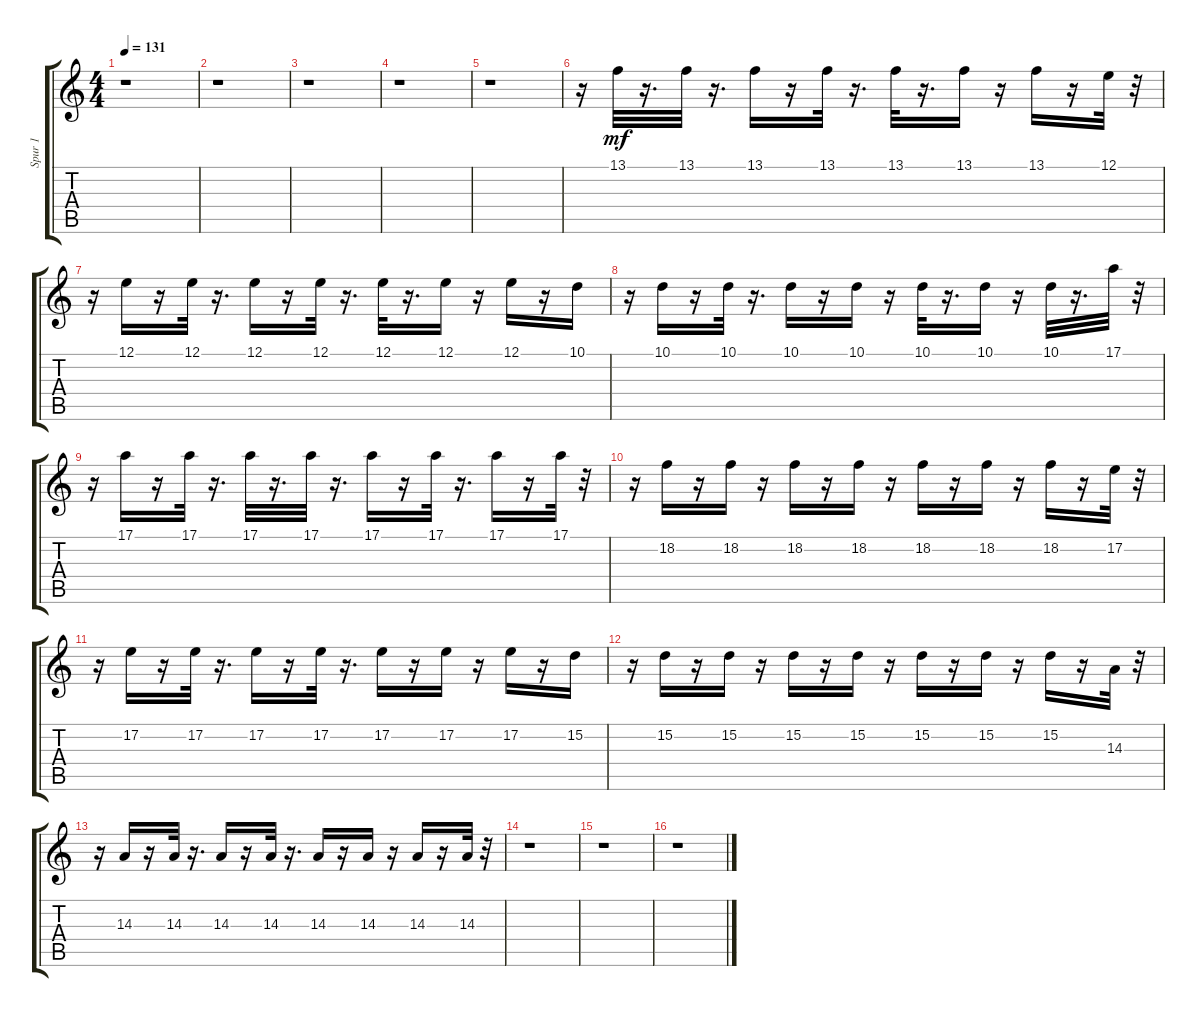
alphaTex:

\track ("Spur 1" "Spur 1") {instrument lead1square}
\staff {score tabs}
\tuning (E4 B3 G3 D3 A2 E2) {hide}
\ts (4 4)
\tempo 131
\clef g2
\ks c
r.1{dy mf} |
r.1 |
r.1 |
r.1 |
r.1 |
r.16 13.1.32 r.16{d} 13.1.32 r.16{d} 13.1.16 r.16 13.1.32 r.16{d} 13.1.32 r.16{d} 13.1.16 r.16 13.1.16 r.16 12.1.32 r.32 |
r.16 12.1.16 r.16 12.1.32 r.16{d} 12.1.16 r.16 12.1.32 r.16{d} 12.1.32 r.16{d} 12.1.16 r.16 12.1.16 r.16 10.1.16 |
r.16 10.1.16 r.16 10.1.32 r.16{d} 10.1.16 r.16 10.1.16 r.16 10.1.32 r.16{d} 10.1.16 r.16 10.1.32 r.16{d} 17.1.32 r.32 |
r.16 17.1.16 r.16 17.1.32 r.16{d} 17.1.32 r.16{d} 17.1.32 r.16{d} 17.1.16 r.16 17.1.32 r.16{d} 17.1.16 r.16 17.1.32 r.32 |
r.16 18.2.16 r.16 18.2.16 r.16 18.2.16 r.16 18.2.16 r.16 18.2.16 r.16 18.2.16 r.16 18.2.16 r.16 17.2.32 r.32 |
r.16 17.2.16 r.16 17.2.32 r.16{d} 17.2.16 r.16 17.2.32 r.16{d} 17.2.16 r.16 17.2.16 r.16 17.2.16 r.16 15.2.16 |
r.16 15.2.16 r.16 15.2.16 r.16 15.2.16 r.16 15.2.16 r.16 15.2.16 r.16 15.2.16 r.16 15.2.16 r.16 14.3.32 r.32 |
r.16 14.3.16 r.16 14.3.32 r.16{d} 14.3.16 r.16 14.3.32 r.16{d} 14.3.16 r.16 14.3.16 r.16 14.3.16 r.16 14.3.32 r.32 |
r.1 |
r.1 |
r.1
